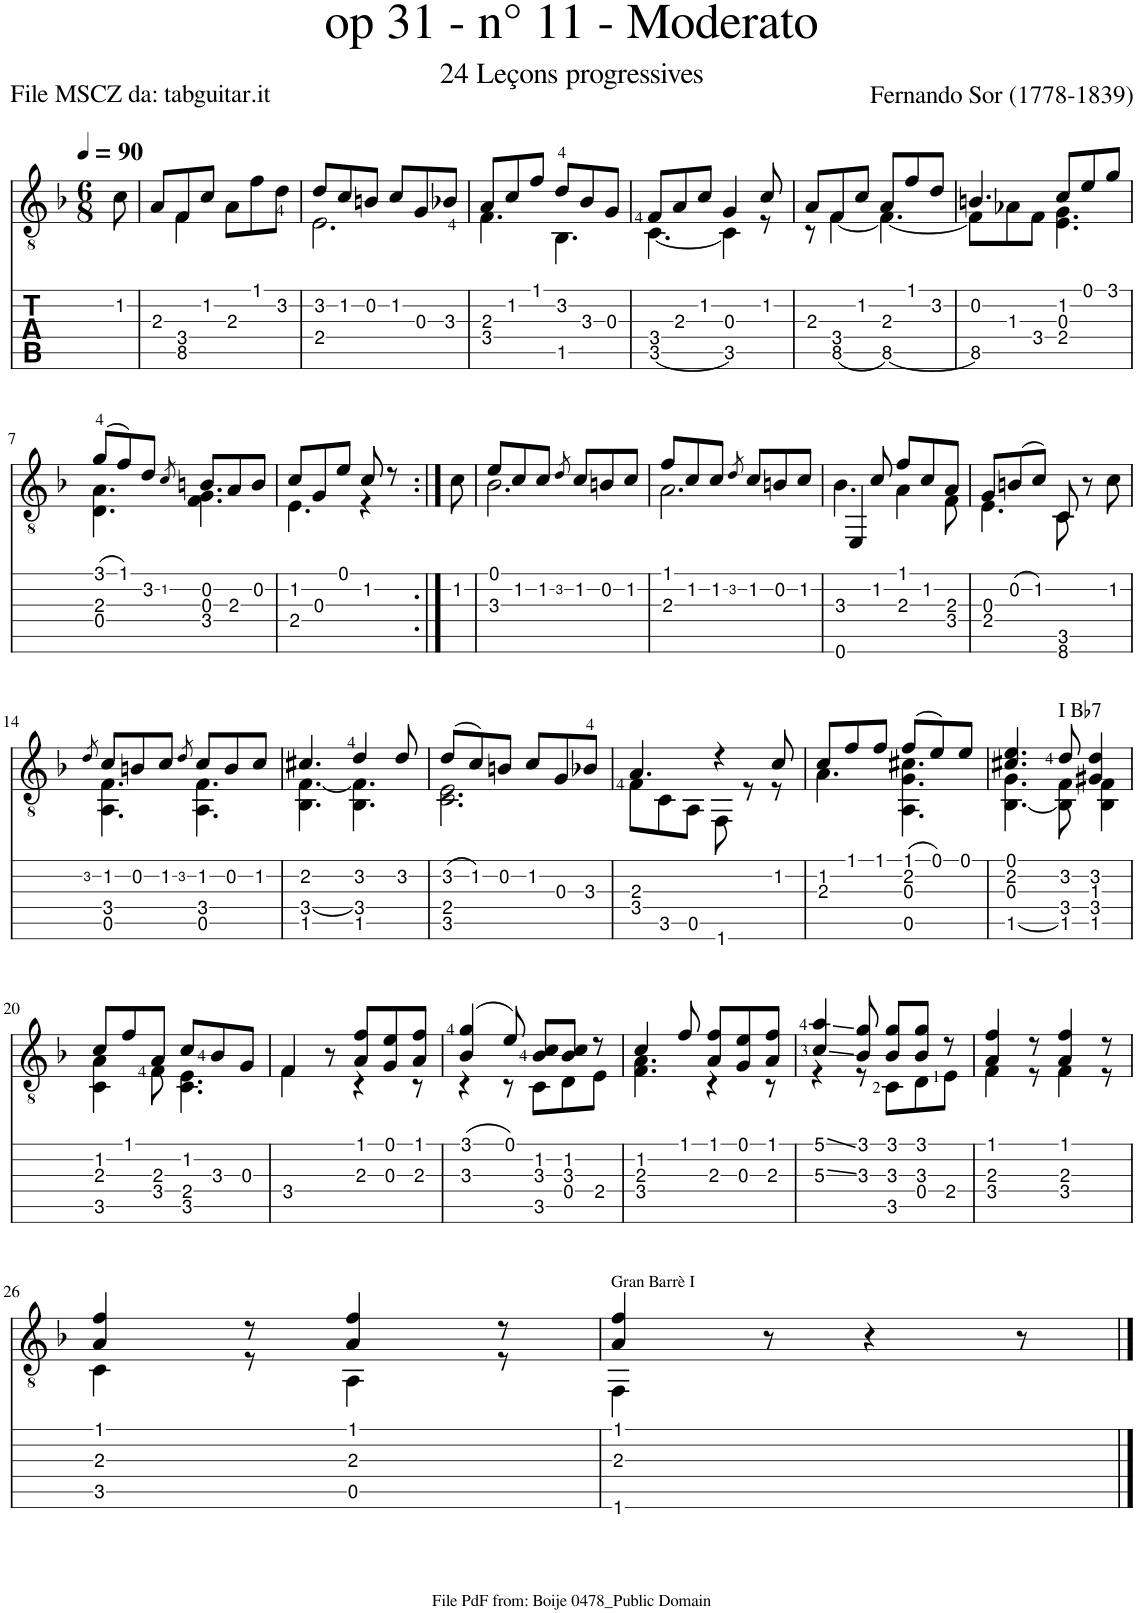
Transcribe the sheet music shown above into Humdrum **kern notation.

**kern	**kern
*part1	*part1
*staff2	*staff1
*I"Guitar	*
*I'Guit.	*
*stria6	*
*	*clefGv2
*k[b-]	*k[b-]
*M6/8	*M6/8
*MM90	*MM90
=	=
8c	8c\
=1	=1
*^	*^
8AL	8ryy	8A/L	8ryy
8F	4F	8F/	4F\
8cJ	.	8c/J	.
8AL	4.ryy	8A\L	4.ryy
8f	.	8f\	.
8dJ	.	8d\J	.
=2	=2	=2	=2
8dL	2.E	8d/L	2.E\
8c	.	8c/	.
8BJ	.	8Bn/J	.
8cL	.	8c/L	.
8G	.	8G/	.
8B-J	.	8B-X/J	.
=3	=3	=3	=3
8AL	4.F	8A/L	4.F\
8c	.	8c/	.
8fJ	.	8f/J	.
8dL	4.BB-	8d/L	4.BB-\
8B-	.	8B-/	.
8GJ	.	8G/J	.
=4	=4	=4	=4
8FL	[4.C	8F/L	[4.C\
8A	.	8A/	.
8cJ	.	8c/J	.
4G	4C]	4G/	4C\]
8c	8r	8c/	8r
=5	=5	=5	=5
8AL	8r	8A/L	8r
8F	[4F	8F/	[4F\
8cJ	.	8c/J	.
8AL	4.F_	8A/L	4.F\_
8f	.	8f/	.
8dJ	.	8d/J	.
=6	=6	=6	=6
4.B	8FL]	4.Bn/	8F\L]
.	8A-	.	8A-X\
.	8FJ	.	8F\J
8cL	4.E 4.G	8c/L	4.E\ 4.G\
8e	.	8e/	.
8gJ	.	8g/J	.
!!LO:LB:g=z	!!
=7	=7	=7	=7
8gL	4.D 4.A	(8g/L	4.D\ 4.A\
8f	.	8f/)	.
8dJ	.	8d/J	.
qc	.	8qc/	.
8BL	4.F 4.G	8Bn/L	4.F\ 4.G\
8A	.	8A/	.
8BJ	.	8B/J	.
=8	=8	=8	=8
8cL	4.E	8c/L	4.E\
8G	.	8G/	.
8eJ	.	8e/J	.
8c	4r	8c/	4r
8r	.	8r	.
*v	*v	*	*
*	*v	*v
=9:|!	=9:|!
8c	8c\
=10	=10
*^	*^
8eL	2.B-	8e/L	2.B-\
8c	.	8c/	.
8cJ	.	8c/J	.
qd	.	8qd/	.
8cL	.	8c/L	.
8B	.	8Bn/	.
8cJ	.	8c/J	.
=11	=11	=11	=11
8fL	2.A	8f/L	2.A\
8c	.	8c/	.
8cJ	.	8c/J	.
qd	.	8qd/	.
8cL	.	8c/L	.
8B	.	8Bn/	.
8cJ	.	8c/J	.
=12	=12	=12	=12
4EE	4.B-	4EE/	4.B-\
8c	.	8c/	.
8fL	4A	8f/L	4A\
8c	.	8c/	.
8AJ	8F	8A/J	8F\
=13	=13	=13	=13
8GL	4.E	8G/L	4.E\
8B	.	(8Bn/	.
8cJ	.	8c/J)	.
8C	8C	8C/	8C\
8r	4ryy	8r	4ryy
8c	.	8c\	.
!!LO:LB:g=z	!!
=14	=14	=14	=14
qd	.	8qd/	.
8cL	4.AA 4.F	8c/L	4.AA\ 4.F\
8B	.	8Bn/	.
8cJ	.	8c/J	.
qd	.	8qd/	.
8cL	4.AA 4.F	8c/L	4.AA\ 4.F\
8B	.	8B/	.
8cJ	.	8c/J	.
=15	=15	=15	=15
4.c#	4.BB- [4.F	4.c#X/	4.BB-\ [4.F\
4d	4.BB- 4.F]	4d/	4.BB-\ 4.F\]
8d	.	8d/	.
=16	=16	=16	=16
8dL	2.C 2.E	(8d/L	2.C\ 2.E\
8c	.	8c/)	.
8BJ	.	8Bn/J	.
8cL	.	8c/L	.
8G	.	8G/	.
8B-J	.	8B-X/J	.
=17	=17	=17	=17
4.A	8FL	4.A/	8F\L
.	8C	.	8C\
.	8AAJ	.	8AA\J
4r	8FF	4r	8FF\
.	8r	.	8r
8c	8r	8c/	8r
=18	=18	=18	=18
8cL	4.A	8c/L	4.A\
8f	.	8f/	.
8fJ	.	8f/J	.
8fL	4.AA 4.G 4.c#	(8f/L	4.AA\ 4.G\ 4.c#X\
8e	.	8e/)	.
8eJ	.	8e/J	.
=19	=19	=19	=19
4.c# 4.e	[4.BB- 4.G	4.c#X/ 4.e/	[4.BB-\ 4.G\
!	!	!LO:TX:a:t=I B♭7	!
8d	8BB-] 8F	8d/	8BB-\] 8F\
4G# 4d	4BB- 4F	4G#X/ 4d/	4BB-\ 4F\
!!LO:LB:g=z	!!
=20	=20	=20	=20
8cL	4C 4A	8c/L	4C\ 4A\
8f	.	8f/	.
8AJ	8F	8A/J	8F\
8cL	4.C 4.E	8c/L	4.C\ 4.E\
8B-	.	8B-/	.
8GJ	.	8G/J	.
=21	=21	=21	=21
4F	4F	4F/	4F\
8r	8ryy	8r	8ryy
8A\ 8f\L	4r	8A/ 8f/L	4r
8G\ 8e\	.	8G/ 8e/	.
8A\ 8f\J	8r	8A/ 8f/J	8r
=22	=22	=22	=22
4B- 4g	4r	(4B-/ 4g/	4r
8e	8r	8e/)	8r
8B-\ 8c\L	8CL	8B-/ 8c/L	8C\L
8B-\ 8c\J	8D	8B-/ 8c/J	8D\
8r	8EJ	8r	8E\J
=23	=23	=23	=23
4c	4.F 4.A	4c/	4.F\ 4.A\
8f	.	8f/	.
8A\ 8f\L	4r	8A/ 8f/L	4r
8G\ 8e\	.	8G/ 8e/	.
8A\ 8f\J	8r	8A/ 8f/J	8r
=24	=24	=24	=24
4c 4a	4r	4c/ 4a/	4r
8B- 8g	8r	8B-/ 8g/	8r
8B-\ 8g\L	8CL	8B-/ 8g/L	8C\L
8B-\ 8g\J	8D	8B-/ 8g/J	8D\
8r	8EJ	8r	8E\J
=25	=25	=25	=25
4A 4f	4F	4A/ 4f/	4F\
8r	8r	8r	8r
4A 4f	4F	4A/ 4f/	4F\
8r	8r	8r	8r
!!LO:LB:g=z	!!
=26	=26	=26	=26
4A 4f	4C	4A/ 4f/	4C\
8r	8r	8r	8r
4A 4f	4AA	4A/ 4f/	4AA\
8r	8r	8r	8r
=27	=27	=27	=27
!	!	!LO:TX:a:t=Gran Barrè I	!
4A 4f	4FF	4A/ 4f/	4FF\
8r	2ryy	8r	2ryy
4r	.	4r	.
8r	.	8r	.
*v	*v	*	*
*	*v	*v
==	==
*-	*-
